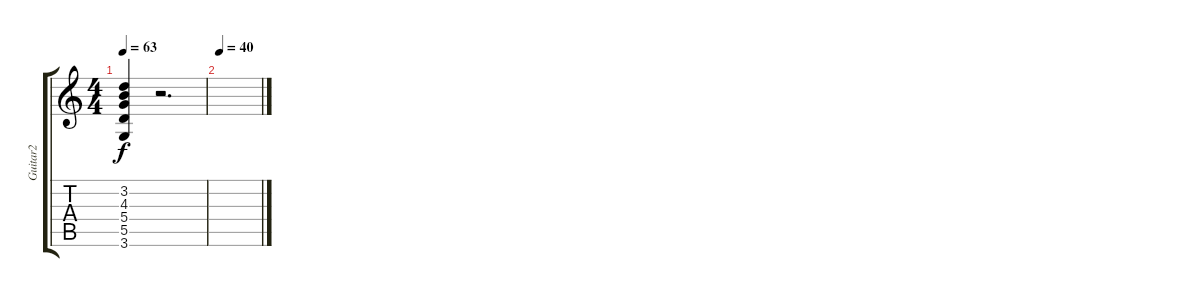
\track ("Guitar2" "Guitar2") {instrument distortionguitar}
\staff {score tabs}
\tuning (E4 B3 G3 D3 A2 E2) {hide}
\ts (4 4)
\tempo 63
\clef g2
\ks c
(3.2{t} 4.3{t} 5.4{t} 5.5{t} 3.6{t}).4{dy f} r.2{d} |
\tempo 40
